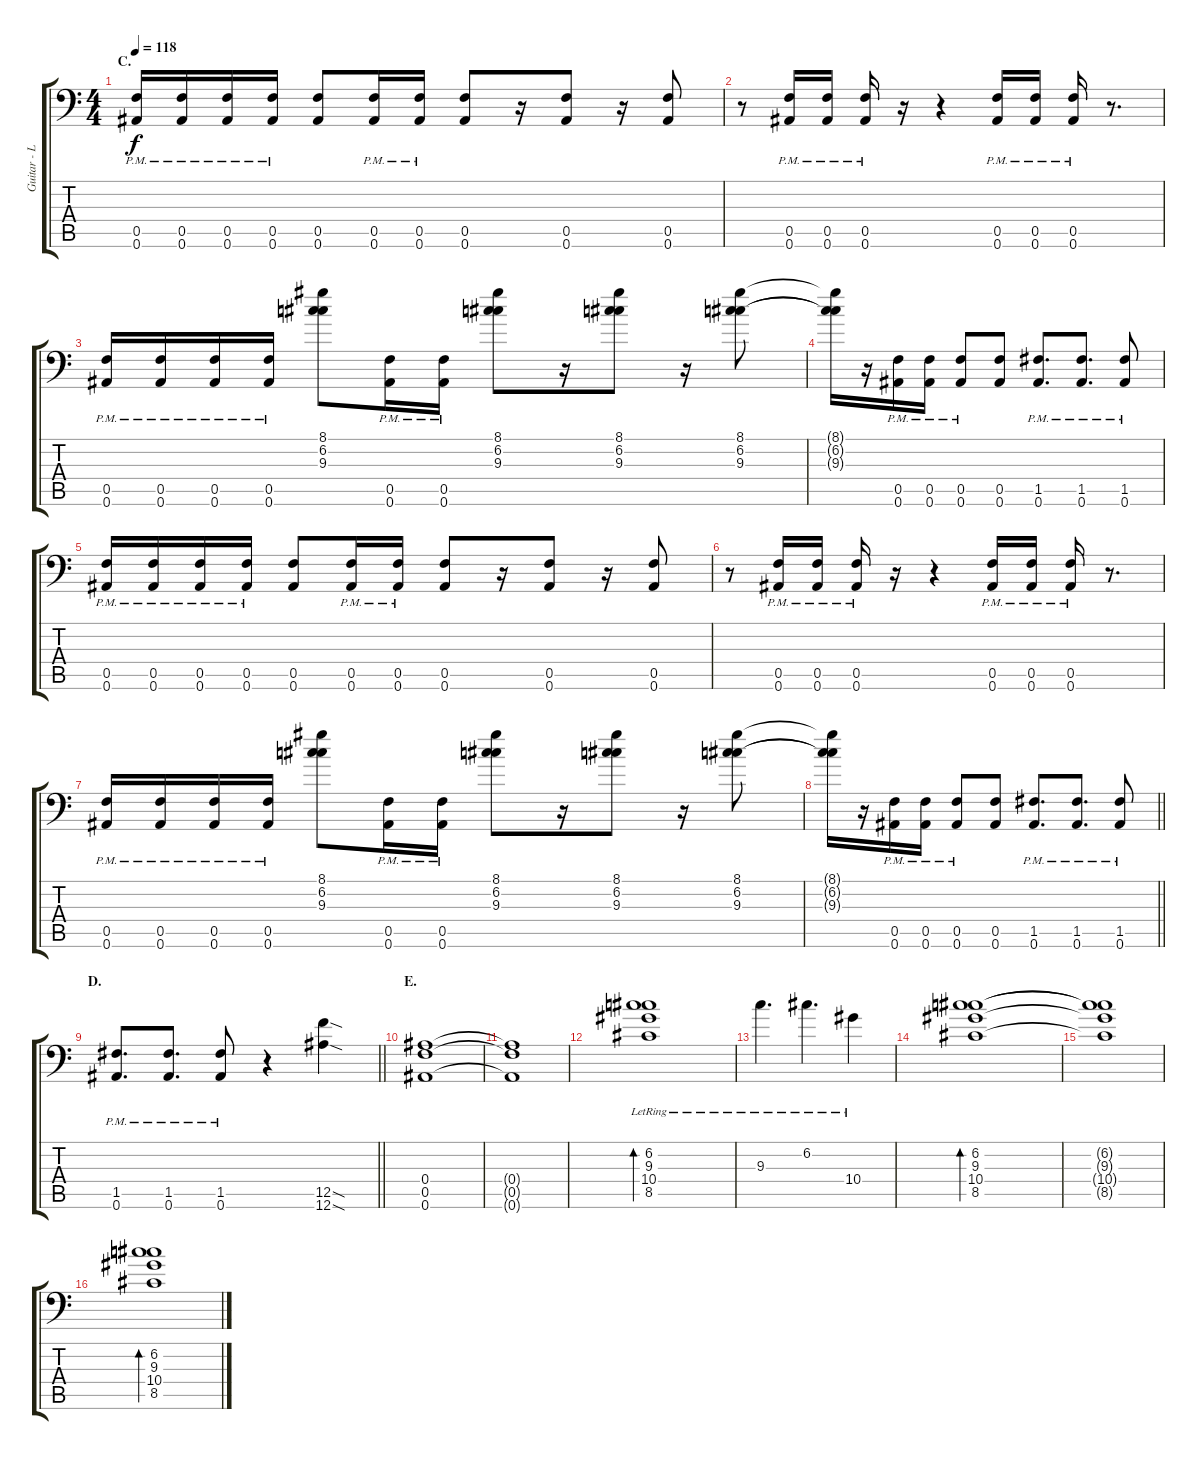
\track ("Guitar - Left" "Guitar - L") {instrument distortionguitar}
\staff {score tabs}
\tuning (C4 G3 Eb3 Bb2 F2 Bb1) {hide}
\ts (4 4)
\section ("" "C.")
\tempo 118
\clef f4
\ks c
(0.5{pm} 0.6{pm}).16{dy f} (0.5{pm} 0.6{pm}).16 (0.5{pm} 0.6{pm}).16 (0.5{pm} 0.6{pm}).16 (0.5 0.6).8 (0.5{pm} 0.6{pm}).16 (0.5{pm} 0.6{pm}).16 (0.5 0.6).8 r.16 (0.5 0.6).8 r.16 (0.5 0.6).8 |
r.8 (0.5{pm} 0.6{pm}).16 (0.5{pm} 0.6{pm}).16 (0.5{pm} 0.6{pm}).16 r.16 r.4 (0.5{pm} 0.6{pm}).16 (0.5{pm} 0.6{pm}).16 (0.5{pm} 0.6{pm}).16 r.8{d} |
(0.5{pm} 0.6{pm}).16 (0.5{pm} 0.6{pm}).16 (0.5{pm} 0.6{pm}).16 (0.5{pm} 0.6{pm}).16 (8.1 6.2 9.3).8 (0.5{pm} 0.6{pm}).16 (0.5{pm} 0.6{pm}).16 (8.1 6.2 9.3).8 r.16 (8.1 6.2 9.3).8 r.16 (8.1 6.2 9.3).8 |
(8.1{t} 6.2{t} 9.3{t}).16 r.16 (0.5{pm} 0.6{pm}).16 (0.5{pm} 0.6{pm}).16 (0.5{pm} 0.6{pm}).8 (0.5 0.6).8 (1.5{pm} 0.6{pm}).8{d} (1.5{pm} 0.6{pm}).8{d} (1.5{pm} 0.6{pm}).8 |
(0.5{pm} 0.6{pm}).16 (0.5{pm} 0.6{pm}).16 (0.5{pm} 0.6{pm}).16 (0.5{pm} 0.6{pm}).16 (0.5 0.6).8 (0.5{pm} 0.6{pm}).16 (0.5{pm} 0.6{pm}).16 (0.5 0.6).8 r.16 (0.5 0.6).8 r.16 (0.5 0.6).8 |
r.8 (0.5{pm} 0.6{pm}).16 (0.5{pm} 0.6{pm}).16 (0.5{pm} 0.6{pm}).16 r.16 r.4 (0.5{pm} 0.6{pm}).16 (0.5{pm} 0.6{pm}).16 (0.5{pm} 0.6{pm}).16 r.8{d} |
(0.5{pm} 0.6{pm}).16 (0.5{pm} 0.6{pm}).16 (0.5{pm} 0.6{pm}).16 (0.5{pm} 0.6{pm}).16 (8.1 6.2 9.3).8 (0.5{pm} 0.6{pm}).16 (0.5{pm} 0.6{pm}).16 (8.1 6.2 9.3).8 r.16 (8.1 6.2 9.3).8 r.16 (8.1 6.2 9.3).8 |
\barLineRight lightlight
(8.1{t} 6.2{t} 9.3{t}).16 r.16 (0.5{pm} 0.6{pm}).16 (0.5{pm} 0.6{pm}).16 (0.5{pm} 0.6{pm}).8 (0.5 0.6).8 (1.5{pm} 0.6{pm}).8{d} (1.5{pm} 0.6{pm}).8{d} (1.5{pm} 0.6{pm}).8 |
\section ("" "D.")
\barLineRight lightlight
(1.5{pm} 0.6{pm}).8{d} (1.5{pm} 0.6{pm}).8{d} (1.5{pm} 0.6{pm}).8 r.4 (12.5{sod} 12.6{sod}).4 |
\section ("" "E.")
(0.4 0.5 0.6).1 |
(0.4{t} 0.5{t} 0.6{t}).1 |
(6.2{lr} 9.3{lr} 10.4{lr} 8.5{lr}).1{bd 240} |
9.3{lr}.4{d} 6.2{lr}.4{d} 10.4{lr}.4 |
(6.2 9.3 10.4 8.5).1{bd 240} |
(6.2{t} 9.3{t} 10.4{t} 8.5{t}).1 |
(6.2 9.3 10.4 8.5).1{bd 240}
